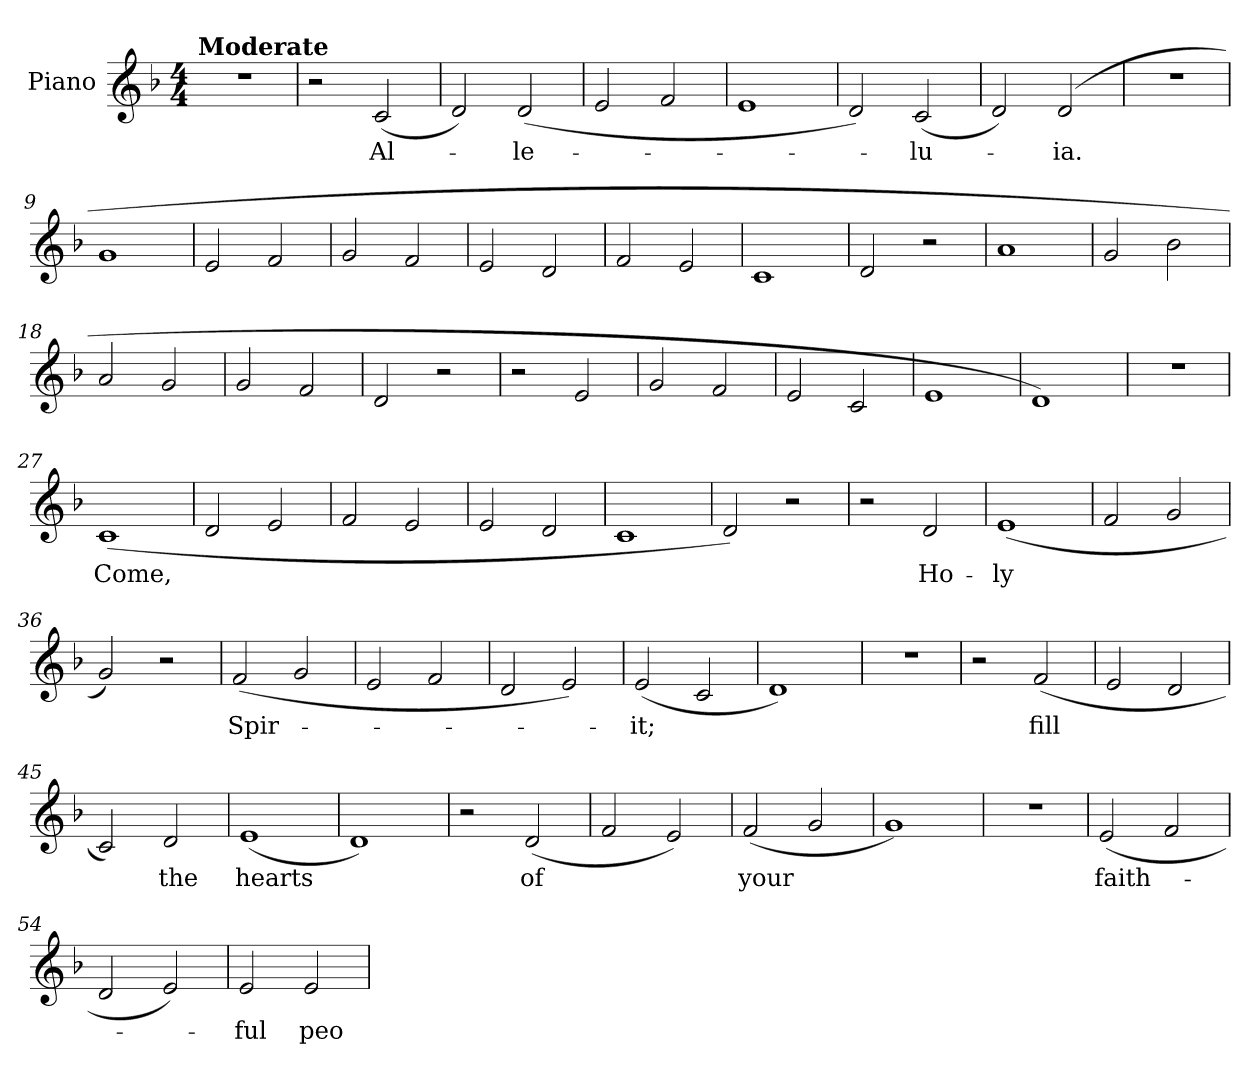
**kern	**text
*part1	*part1
*staff1	*staff1
*I"Piano	*
*I'Pno.	*
*clefG2	*
*k[b-]	*
*M4/4	*
*MM120	*
=1	=1
!LO:TX:a:B:t=Moderate	!
1r	.
=2	=2
2r	.
(>2c/	Al-
=3	=3
2d/)	.
(>2d/	-le-
=4	=4
2e/	.
2f/	.
=5	=5
1e	.
=6	=6
2d/)	.
(>2c/	-lu-
=7	=7
2d/)	.
(>2d/	-ia.
=8	=8
1r	.
=9	=9
1g	.
=10	=10
2e/	.
2f/	.
!!LO:LB:g=z
=11	=11
2g/	.
2f/	.
=12	=12
2e/	.
2d/	.
=13	=13
2f/	.
2e/	.
=14	=14
1c	.
=15	=15
2d/	.
2r	.
=16	=16
1a	.
=17	=17
2g/	.
2b-\	.
=18	=18
2a/	.
2g/	.
=19	=19
2g/	.
2f/	.
=20	=20
2d/	.
2r	.
=21	=21
2r	.
2e/	.
!!LO:LB:g=z
=22	=22
2g/	.
2f/	.
=23	=23
2e/	.
2c/	.
=24	=24
1e	.
=25	=25
1d)	.
=26	=26
1r	.
=27	=27
(>1c	Come,
=28	=28
2d/	.
2e/	.
=29	=29
2f/	.
2e/	.
=30	=30
2e/	.
2d/	.
=31	=31
1c	.
=32	=32
2d/)	.
2r	.
!!LO:LB:g=z
=33	=33
2r	.
2d/	Ho-
=34	=34
(>1e	-ly
=35	=35
2f/	.
2g/	.
=36	=36
2g/)	.
2r	.
=37	=37
(>2f/	Spir-
2g/	.
=38	=38
2e/	.
2f/	.
=39	=39
2d/	.
2e/)	.
=40	=40
(<2e/	-it;
2c/	.
=41	=41
1d)	.
=42	=42
1r	.
=43	=43
2r	.
(<2f/	fill
!!LO:LB:g=z
=44	=44
2e/	.
2d/	.
=45	=45
2c/)	.
2d/	the
=46	=46
(<1e	hearts
=47	=47
1d)	.
=48	=48
2r	.
(>2d/	of
=49	=49
2f/	.
2e/)	.
=50	=50
(>2f/	your
2g/	.
=51	=51
1g)	.
=52	=52
1r	.
=53	=53
(>2e/	faith-
2f/	.
=54	=54
2d/	.
2e/)	.
!!LO:LB:g=z
=55	=55
2e/	-ful
2e/	peo-
=	=
*-	*-
